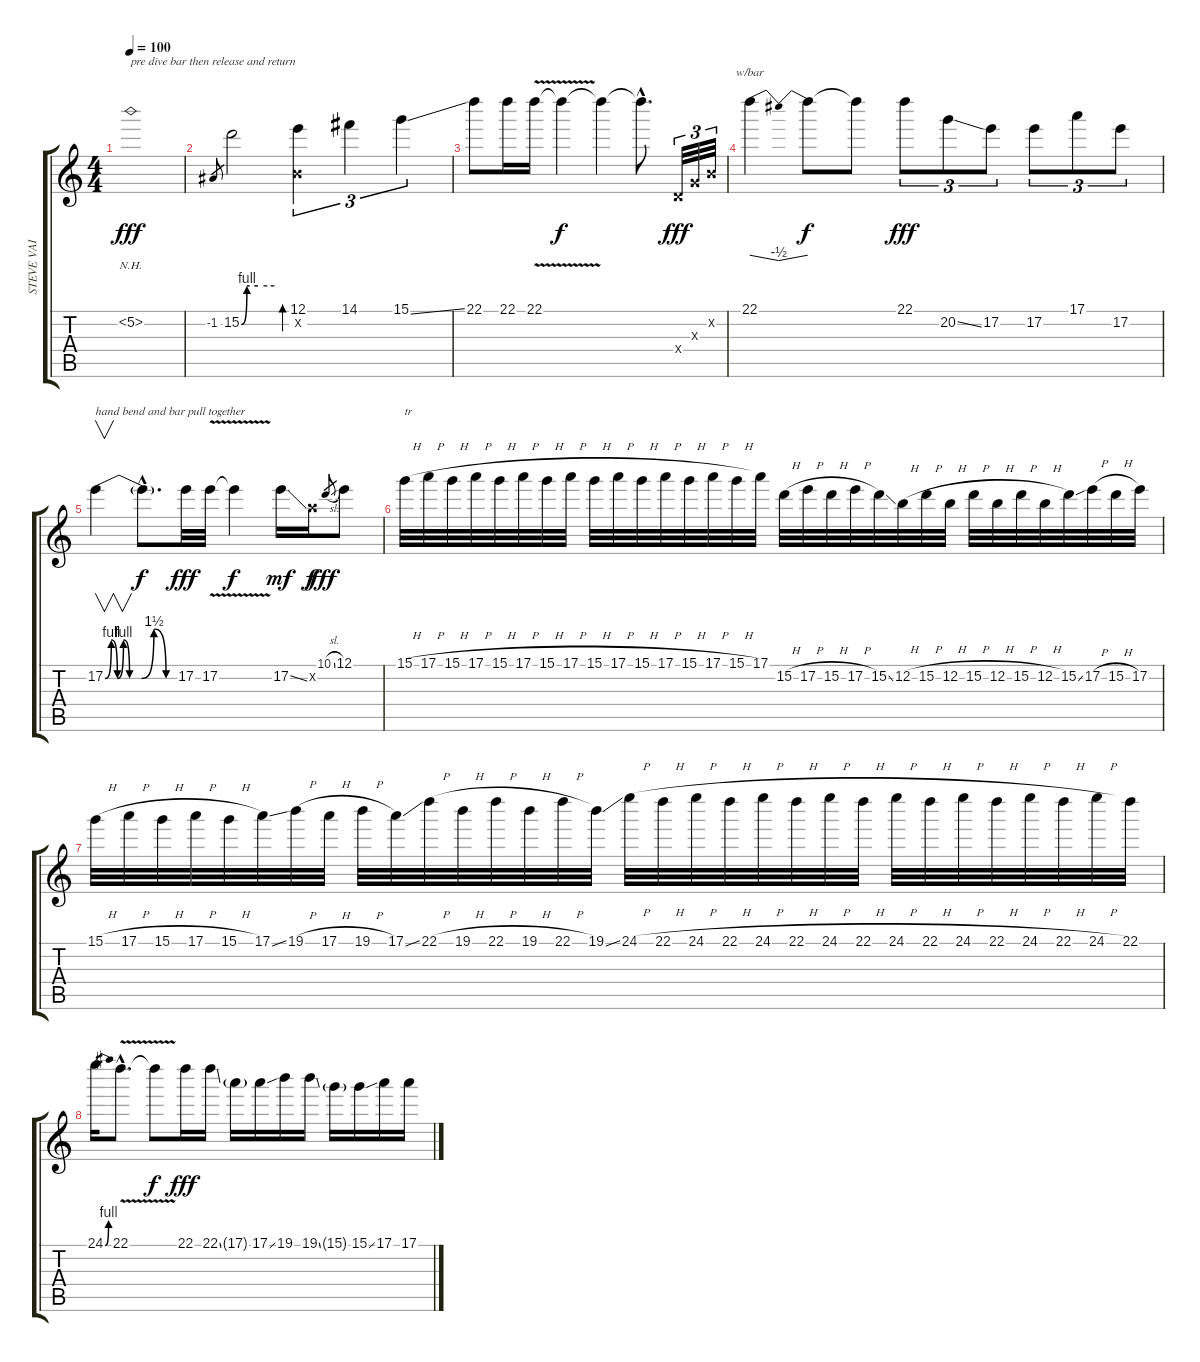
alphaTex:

\track ("STEVE VAI" "STEVE VAI") {instrument overdrivenguitar}
\staff {score tabs}
\tuning (E4 B3 G3 D3 A2 E2) {hide}
\ts (4 4)
\tempo 100
\clef g2
\ks c
5.2{nh}.1{txt "pre dive bar then release and return" dy fff volume 0} |
-1.2.8{gr} 15.2{be (custom 0 0 10 4 15 4 30 4 60 4)}.2{volume 16} (12.1 0.2{x}).4{tu (3 2) bd 120} 14.1.4{tu (3 2)} 15.1{ss}.4{tu (3 2)} |
22.1.8 22.1.16 22.1{v}.16 22.1{t}.4{dy f} 22.1{t}.4 22.1{hac t}.8{d} 0.4{x}.32{tu (3 2) dy fff} 0.3{x}.32{tu (3 2)} 0.2{x}.32{tu (3 2)} |
22.1.4{tbe (dip default 0 0 30 -2 60 0) volume 13} 22.1{t}.8{dy f} 22.1{t}.8 22.1.8{tu (3 2) dy fff volume 16} 20.2{ss}.8{tu (3 2)} 17.2.8{tu (3 2)} 17.2.8{tu (3 2)} 17.1.8{tu (3 2)} 17.2.8{tu (3 2)} |
17.2{be (custom 0 0 5 4 10 0 15 4 20 0 30 0 40 6 50 0 60 0)}.4{v txt "hand bend and bar pull together"} 17.2{hac t}.8{d dy f} 17.2.32{dy fff} 17.2{v}.32 17.2{t}.4{dy f} 17.2{ss}.16{dy mf} 10.2{x}.16{dy f} 10.1{sl}.8{gr dy fff} 12.1.8 |
15.1{h}.32{txt "tr"} 17.1{h}.32 15.1{h}.32 17.1{h}.32 15.1{h}.32 17.1{h}.32 15.1{h}.32 17.1{h}.32 15.1{h}.32 17.1{h}.32 15.1{h}.32 17.1{h}.32 15.1{h}.32 17.1{h}.32 15.1{h}.32 17.1.32 15.2{h}.32 17.2{h}.32 15.2{h}.32 17.2{h}.32 15.2{ss}.32 12.2{h}.32 15.2{h}.32 12.2{h}.32 15.2{h}.32 12.2{h}.32 15.2{h}.32 12.2{h}.32 15.2{ss}.32 17.2{h}.32 15.2{h}.32 17.2.32 |
15.1{h}.32 17.1{h}.32 15.1{h}.32 17.1{h}.32 15.1{h}.32 17.1{ss}.32 19.1{h}.32 17.1{h}.32 19.1{h}.32 17.1{ss}.32 22.1{h}.32 19.1{h}.32 22.1{h}.32 19.1{h}.32 22.1{h}.32 19.1{ss}.32 24.1{h}.32 22.1{h}.32 24.1{h}.32 22.1{h}.32 24.1{h}.32 22.1{h}.32 24.1{h}.32 22.1{h}.32 24.1{h}.32 22.1{h}.32 24.1{h}.32 22.1{h}.32 24.1{h}.32 22.1{h}.32 24.1{h}.32 22.1.32 |
24.1{be (bend 0 0 60 4)}.16 22.1{v hac}.8{d} 22.1{t}.8{dy f} 22.1.16{dy fff} 22.1{ss}.16 17.1{g}.16 17.1{ss}.16 19.1.16 19.1{ss}.16 15.1{g}.16 15.1{ss}.16 17.1.16 17.1{ss}.16
